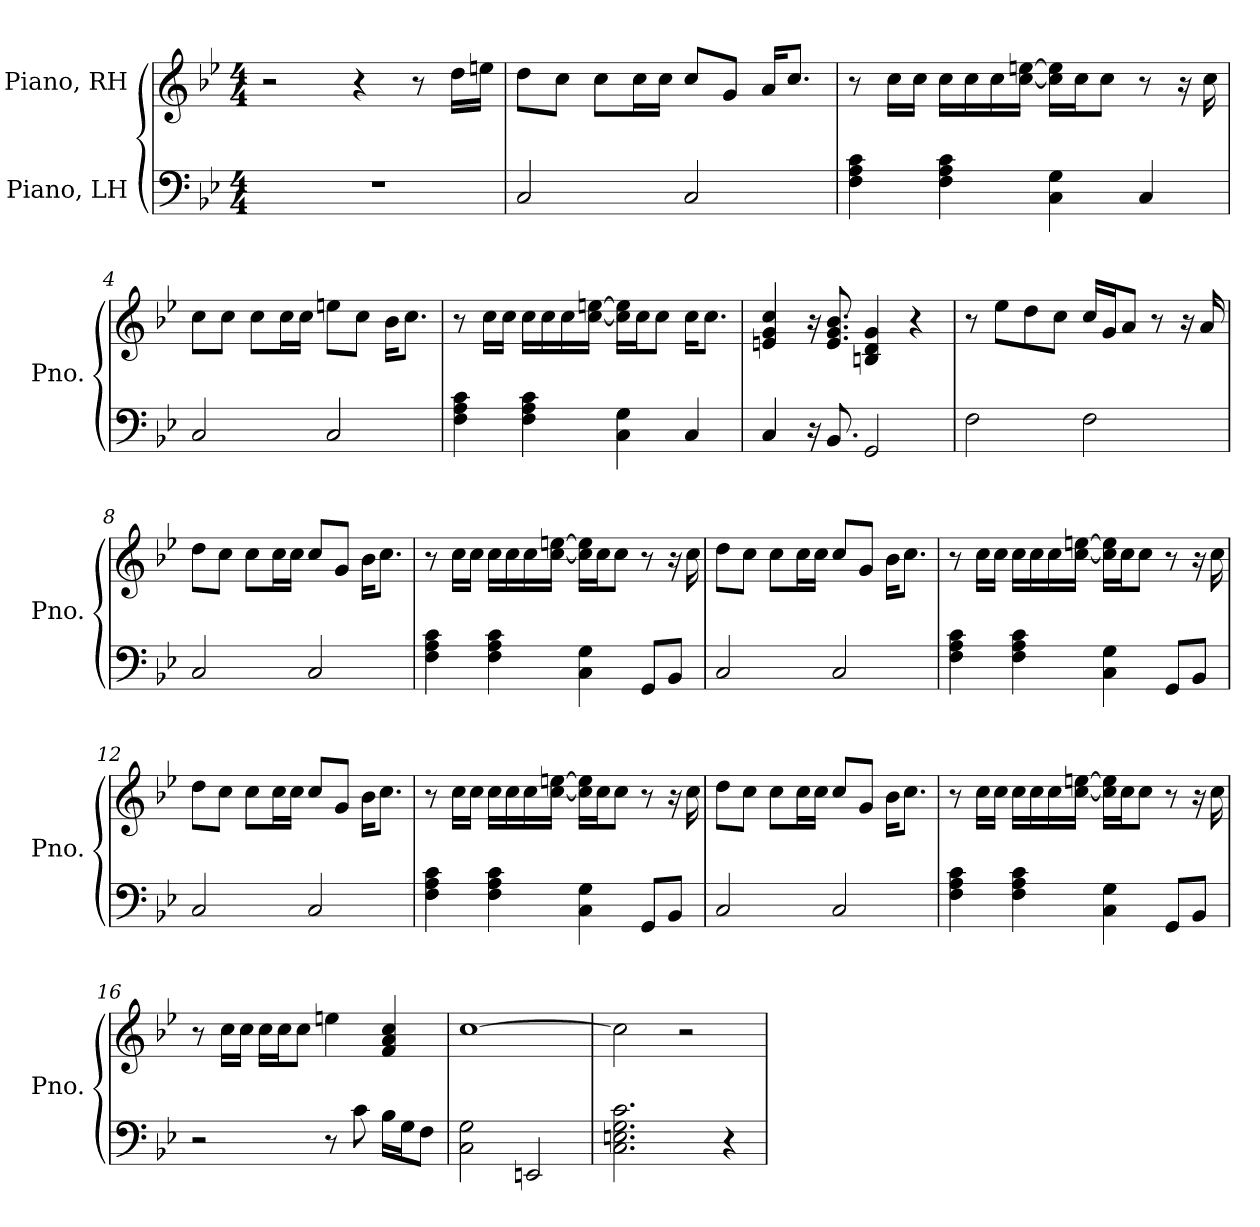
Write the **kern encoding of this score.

**kern	**kern
*part2	*part1
*staff2	*staff1
*I"Piano, LH	*I"Piano, RH
*I'Pno.	*I'Pno.
*clefF4	*clefG2
*k[b-e-]	*k[b-e-]
*M4/4	*M4/4
*MM120	*MM120
=1	=1
1r	2r
.	4r
.	8r
.	16dd\LL
.	16een\JJ
=2	=2
2C/	8dd\L
.	8cc\J
.	8cc\L
.	16cc\L
.	16cc\JJ
2C/	8cc/L
.	8g/J
.	16a/KL
.	8.cc/J
=3	=3
4F\ 4A\ 4c\	8r
.	16cc\LL
.	16cc\JJ
4F\ 4A\ 4c\	16cc\LL
.	16cc\
.	16cc\
.	[16cc\ [16een\JJ
4C\ 4G\	16cc\] 16ee\]LL
.	16cc\J
.	8cc\J
4C/	8r
.	16r
.	16cc\
!!LO:LB:g=z
=4	=4
2C/	8cc\L
.	8cc\J
.	8cc\L
.	16cc\L
.	16cc\JJ
2C/	8een\L
.	8cc\J
.	16b-\KL
.	8.cc\J
=5	=5
4F\ 4A\ 4c\	8r
.	16cc\LL
.	16cc\JJ
4F\ 4A\ 4c\	16cc\LL
.	16cc\
.	16cc\
.	[16cc\ [16een\JJ
4C\ 4G\	16cc\] 16ee\]LL
.	16cc\J
.	8cc\J
4C/	16cc\KL
.	8.cc\J
=6	=6
4C/	4en/ 4g/ 4cc/
16r	16r
8.BB-/	8.e/ 8.g/ 8.b-/
2GG/	4Bn/ 4d/ 4g/
.	4r
=7	=7
2F\	8r
.	8ee-\L
.	8dd\
.	8cc\J
2F\	16cc/LL
.	16g/J
.	8a/J
.	8r
.	16r
.	16a/
!!LO:LB:g=z
=8	=8
2C/	8dd\L
.	8cc\J
.	8cc\L
.	16cc\L
.	16cc\JJ
2C/	8cc/L
.	8g/J
.	16b-\KL
.	8.cc\J
=9	=9
4F\ 4A\ 4c\	8r
.	16cc\LL
.	16cc\JJ
4F\ 4A\ 4c\	16cc\LL
.	16cc\
.	16cc\
.	[16cc\ [16een\JJ
4C\ 4G\	16cc\] 16ee\]LL
.	16cc\J
.	8cc\J
8GG/L	8r
8BB-/J	16r
.	16cc\
=10	=10
2C/	8dd\L
.	8cc\J
.	8cc\L
.	16cc\L
.	16cc\JJ
2C/	8cc/L
.	8g/J
.	16b-\KL
.	8.cc\J
!!LO:LB:g=z
=11	=11
4F\ 4A\ 4c\	8r
.	16cc\LL
.	16cc\JJ
4F\ 4A\ 4c\	16cc\LL
.	16cc\
.	16cc\
.	[16cc\ [16een\JJ
4C\ 4G\	16cc\] 16ee\]LL
.	16cc\J
.	8cc\J
8GG/L	8r
8BB-/J	16r
.	16cc\
=12	=12
2C/	8dd\L
.	8cc\J
.	8cc\L
.	16cc\L
.	16cc\JJ
2C/	8cc/L
.	8g/J
.	16b-\KL
.	8.cc\J
=13	=13
4F\ 4A\ 4c\	8r
.	16cc\LL
.	16cc\JJ
4F\ 4A\ 4c\	16cc\LL
.	16cc\
.	16cc\
.	[16cc\ [16een\JJ
4C\ 4G\	16cc\] 16ee\]LL
.	16cc\J
.	8cc\J
8GG/L	8r
8BB-/J	16r
.	16cc\
!!LO:LB:g=z
=14	=14
2C/	8dd\L
.	8cc\J
.	8cc\L
.	16cc\L
.	16cc\JJ
2C/	8cc/L
.	8g/J
.	16b-\KL
.	8.cc\J
=15	=15
4F\ 4A\ 4c\	8r
.	16cc\LL
.	16cc\JJ
4F\ 4A\ 4c\	16cc\LL
.	16cc\
.	16cc\
.	[16cc\ [16een\JJ
4C\ 4G\	16cc\] 16ee\]LL
.	16cc\J
.	8cc\J
8GG/L	8r
8BB-/J	16r
.	16cc\
=16	=16
2r	8r
.	16cc\LL
.	16cc\JJ
.	16cc\LL
.	16cc\J
.	8cc\J
8r	4een\
8c\	.
16B-\LL	4f/ 4a/ 4cc/
16G\J	.
8F\J	.
=17	=17
2C\ 2G\	[1cc
2EEn/	.
=18	=18
2.C\ 2.En\ 2.G\ 2.c\	2cc\]
.	2r
4r	.
=	=
*-	*-
